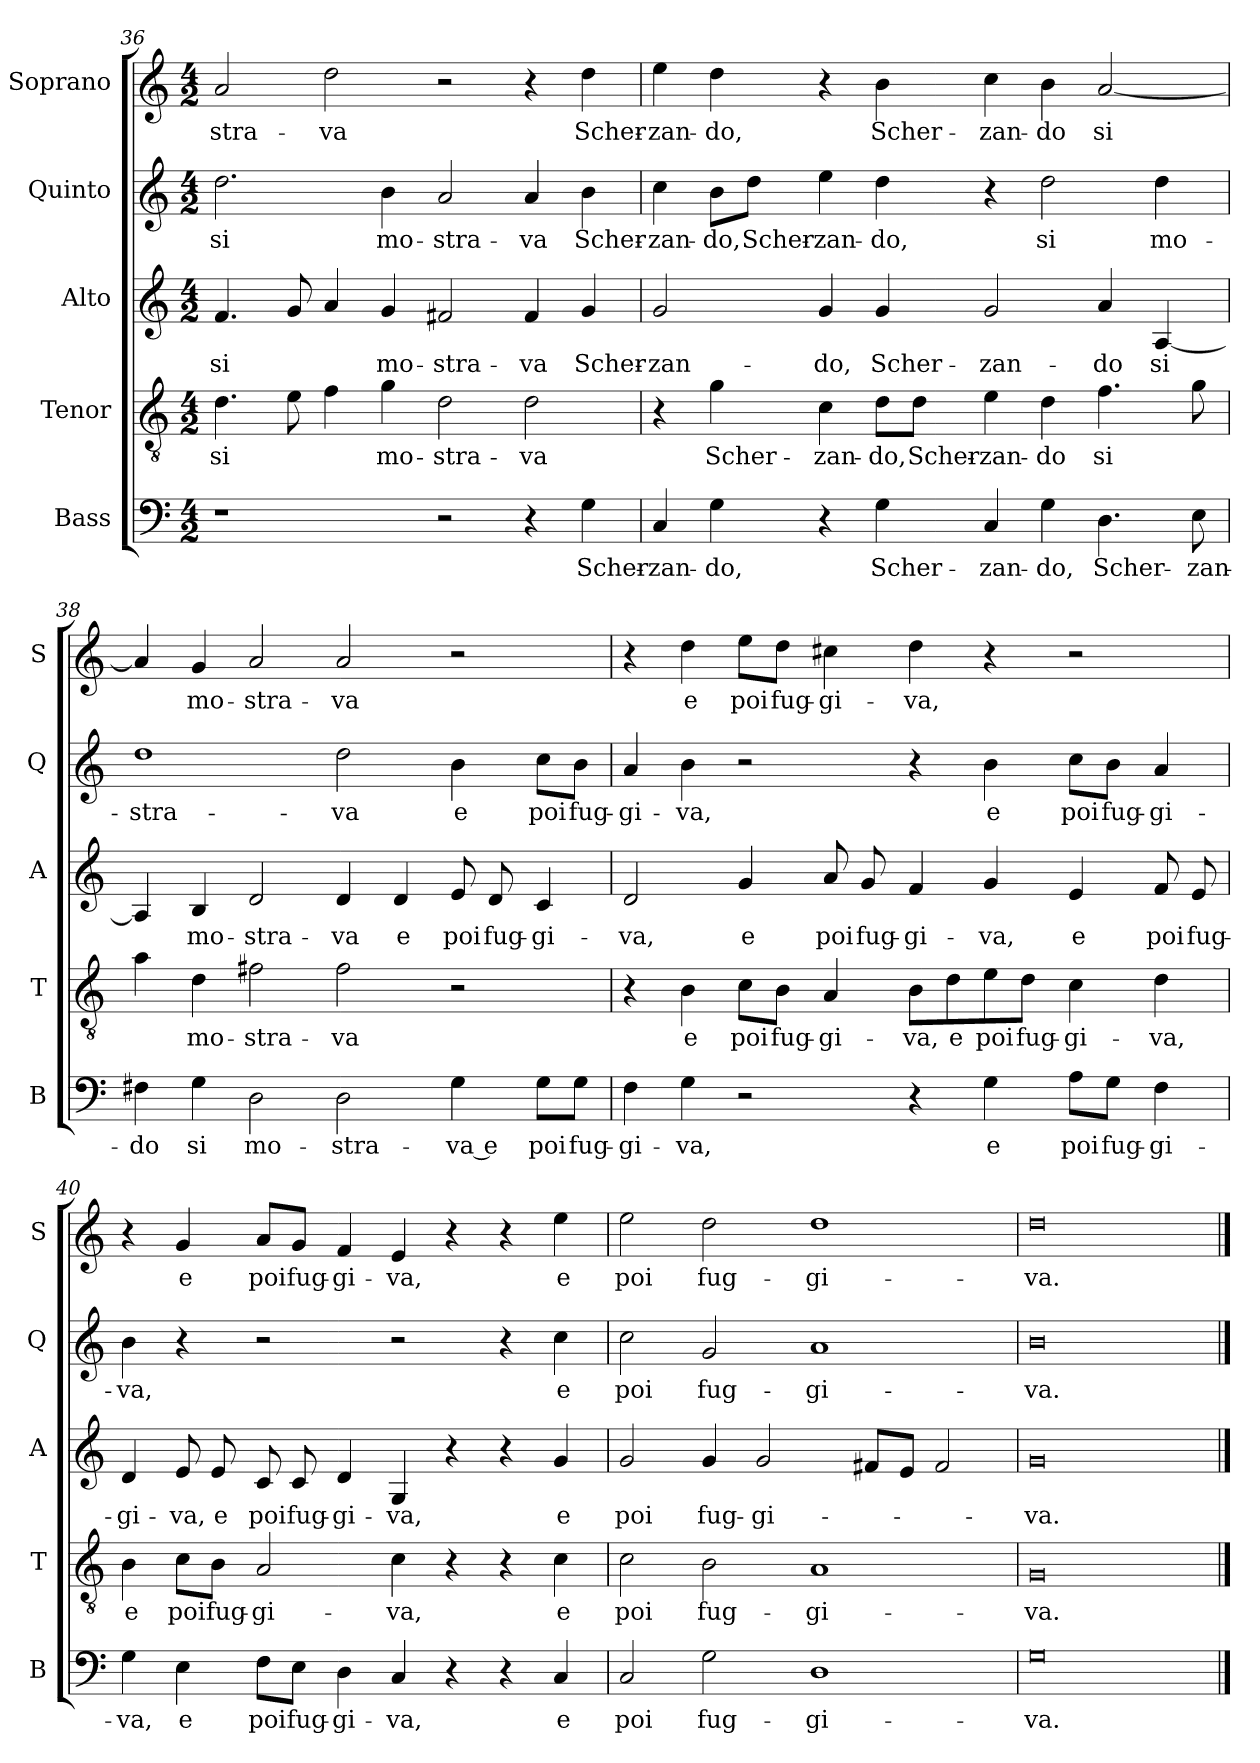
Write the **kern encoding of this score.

**kern	**text	**kern	**text	**kern	**text	**kern	**text	**kern	**text
*part5	*part5	*part4	*part4	*part3	*part3	*part2	*part2	*part1	*part1
*staff5	*staff5	*staff4	*staff4	*staff3	*staff3	*staff2	*staff2	*staff1	*staff1
*I"Bass	*	*I"Tenor	*	*I"Alto	*	*I"Quinto	*	*I"Soprano	*
*I'B	*	*I'T	*	*I'A	*	*I'Q	*	*I'S	*
*clefF4	*	*clefGv2	*	*clefG2	*	*clefG2	*	*clefG2	*
*k[]	*	*k[]	*	*k[]	*	*k[]	*	*k[]	*
*C:	*	*C:	*	*C:	*	*C:	*	*C:	*
*M4/2	*	*M4/2	*	*M4/2	*	*M4/2	*	*M4/2	*
=36	=36	=36	=36	=36	=36	=36	=36	=36	=36
!	!	!	!LO:LY:b	!	!LO:LY:b	!	!LO:LY:b	!	!LO:LY:b
1r	.	4.d\	si	4.f/	si	2.dd\	si	2a/	-stra-
.	.	8e\	.	8g/	.	.	.	.	.
!	!	!	!	!	!	!	!	!	!LO:LY:b
.	.	4f\	.	4a/	.	.	.	2dd\	-va
!	!	!	!LO:LY:b	!	!LO:LY:b	!	!LO:LY:b	!	!
.	.	4g\	mo-	4g/	mo-	4b\	mo-	.	.
!	!	!	!LO:LY:b	!	!LO:LY:b	!	!LO:LY:b	!	!
2r	.	2d\	-stra-	2f#X/	-stra-	2a/	-stra-	2r	.
!	!	!	!LO:LY:b	!	!LO:LY:b	!	!LO:LY:b	!	!
4r	.	2d\	-va	4f#/	-va	4a/	-va	4r	.
!	!LO:LY:b	!	!	!	!LO:LY:b	!	!LO:LY:b	!	!LO:LY:b
4G\	Scher-	.	.	4g/	Scher-	4b\	Scher-	4dd\	Scher-
!!LO:PB:g=z
=37	=37	=37	=37	=37	=37	=37	=37	=37	=37
!	!LO:LY:b	!	!	!	!LO:LY:b	!	!LO:LY:b	!	!LO:LY:b
4C/	-zan-	4r	.	2g/	-zan-	4cc\	-zan-	4ee\	-zan-
!	!LO:LY:b	!	!LO:LY:b	!	!	!	!LO:LY:b	!	!LO:LY:b
4G\	-do,	4g\	Scher-	.	.	8b\L	-do,	4dd\	-do,
!	!	!	!	!	!	!	!LO:LY:b	!	!
.	.	.	.	.	.	8dd\J	Scher-	.	.
!	!	!	!LO:LY:b	!	!LO:LY:b	!	!LO:LY:b	!	!
4r	.	4c\	-zan-	4g/	-do,	4ee\	-zan-	4r	.
!	!LO:LY:b	!	!LO:LY:b	!	!LO:LY:b	!	!LO:LY:b	!	!LO:LY:b
4G\	Scher-	8d\L	-do,	4g/	Scher-	4dd\	-do,	4b\	Scher-
!	!	!	!LO:LY:b	!	!	!	!	!	!
.	.	8d\J	Scher-	.	.	.	.	.	.
!	!LO:LY:b	!	!LO:LY:b	!	!LO:LY:b	!	!	!	!LO:LY:b
4C/	-zan-	4e\	-zan-	2g/	-zan-	4r	.	4cc\	-zan-
!	!LO:LY:b	!	!LO:LY:b	!	!	!	!LO:LY:b	!	!LO:LY:b
4G\	-do,	4d\	-do	.	.	2dd\	si	4b\	-do
!	!LO:LY:b	!	!LO:LY:b	!	!LO:LY:b	!	!	!	!LO:LY:b
4.D\	Scher-	4.f\	si	4a/	-do	.	.	[2a/	si
!	!	!	!	!	!LO:LY:b	!	!LO:LY:b	!	!
.	.	.	.	[4A/	si	4dd\	mo-	.	.
!	!LO:LY:b	!	!	!	!	!	!	!	!
8E\	-zan-	8g\	.	.	.	.	.	.	.
=38	=38	=38	=38	=38	=38	=38	=38	=38	=38
!	!LO:LY:b	!	!	!	!	!	!LO:LY:b	!	!
4F#X\	-do	4a\	.	4A/]	.	1dd	-stra-	4a/]	.
!	!LO:LY:b	!	!LO:LY:b	!	!LO:LY:b	!	!	!	!LO:LY:b
4G\	si	4d\	mo-	4B/	mo-	.	.	4g/	mo-
!	!LO:LY:b	!	!LO:LY:b	!	!LO:LY:b	!	!	!	!LO:LY:b
2D\	mo-	2f#X\	-stra-	2d/	-stra-	.	.	2a/	-stra-
!	!LO:LY:b	!	!LO:LY:b	!	!LO:LY:b	!	!LO:LY:b	!	!LO:LY:b
2D\	-stra-	2f#\	-va	4d/	-va	2dd\	-va	2a/	-va
!	!	!	!	!	!LO:LY:b	!	!	!	!
.	.	.	.	4d/	e	.	.	.	.
!	!LO:LY:b	!	!	!	!LO:LY:b	!	!LO:LY:b	!	!
4G\	-va e	2r	.	8e/	poi	4b\	e	2r	.
!	!	!	!	!	!LO:LY:b	!	!	!	!
.	.	.	.	8d/	fug-	.	.	.	.
!	!LO:LY:b	!	!	!	!LO:LY:b	!	!LO:LY:b	!	!
8G\L	poi	.	.	4c/	-gi-	8cc\L	poi	.	.
!	!LO:LY:b	!	!	!	!	!	!LO:LY:b	!	!
8G\J	fug-	.	.	.	.	8b\J	fug-	.	.
!!LO:LB:g=z
=39	=39	=39	=39	=39	=39	=39	=39	=39	=39
!	!LO:LY:b	!	!	!	!LO:LY:b	!	!LO:LY:b	!	!
4F\	-gi-	4r	.	2d/	-va,	4a/	-gi-	4r	.
!	!LO:LY:b	!	!LO:LY:b	!	!	!	!LO:LY:b	!	!LO:LY:b
4G\	-va,	4B\	e	.	.	4b\	-va,	4dd\	e
!	!	!	!LO:LY:b	!	!LO:LY:b	!	!	!	!LO:LY:b
2r	.	8c\L	poi	4g/	e	2r	.	8ee\L	poi
!	!	!	!LO:LY:b	!	!	!	!	!	!LO:LY:b
.	.	8B\J	fug-	.	.	.	.	8dd\J	fug-
!	!	!	!LO:LY:b	!	!LO:LY:b	!	!	!	!LO:LY:b
.	.	4A/	-gi-	8a/	poi	.	.	4cc#X\	-gi-
!	!	!	!	!	!LO:LY:b	!	!	!	!
.	.	.	.	8g/	fug-	.	.	.	.
!	!	!	!LO:LY:b	!	!LO:LY:b	!	!	!	!LO:LY:b
4r	.	8B\L	-va,	4f/	-gi-	4r	.	4dd\	-va,
!	!	!	!LO:LY:b	!	!	!	!	!	!
.	.	8d\	e	.	.	.	.	.	.
!	!LO:LY:b	!	!LO:LY:b	!	!LO:LY:b	!	!LO:LY:b	!	!
4G\	e	8e\	poi	4g/	-va,	4b\	e	4r	.
!	!	!	!LO:LY:b	!	!	!	!	!	!
.	.	8d\J	fug-	.	.	.	.	.	.
!	!LO:LY:b	!	!LO:LY:b	!	!LO:LY:b	!	!LO:LY:b	!	!
8A\L	poi	4c\	-gi-	4e/	e	8cc\L	poi	2r	.
!	!LO:LY:b	!	!	!	!	!	!LO:LY:b	!	!
8G\J	fug-	.	.	.	.	8b\J	fug-	.	.
!	!LO:LY:b	!	!LO:LY:b	!	!LO:LY:b	!	!LO:LY:b	!	!
4F\	-gi-	4d\	-va,	8f/	poi	4a/	-gi-	.	.
!	!	!	!	!	!LO:LY:b	!	!	!	!
.	.	.	.	8e/	fug-	.	.	.	.
=40	=40	=40	=40	=40	=40	=40	=40	=40	=40
!	!LO:LY:b	!	!LO:LY:b	!	!LO:LY:b	!	!LO:LY:b	!	!
4G\	-va,	4B\	e	4d/	-gi-	4b\	-va,	4r	.
!	!LO:LY:b	!	!LO:LY:b	!	!LO:LY:b	!	!	!	!LO:LY:b
4E\	e	8c\L	poi	8e/	-va,	4r	.	4g/	e
!	!	!	!LO:LY:b	!	!LO:LY:b	!	!	!	!
.	.	8B\J	fug-	8e/	e	.	.	.	.
!	!LO:LY:b	!	!LO:LY:b	!	!LO:LY:b	!	!	!	!LO:LY:b
8F\L	poi	2A/	-gi-	8c/	poi	2r	.	8a/L	poi
!	!LO:LY:b	!	!	!	!LO:LY:b	!	!	!	!LO:LY:b
8E\J	fug-	.	.	8c/	fug-	.	.	8g/J	fug-
!	!LO:LY:b	!	!	!	!LO:LY:b	!	!	!	!LO:LY:b
4D\	-gi-	.	.	4d/	-gi-	.	.	4f/	-gi-
!	!LO:LY:b	!	!LO:LY:b	!	!LO:LY:b	!	!	!	!LO:LY:b
4C/	-va,	4c\	-va,	4G/	-va,	2r	.	4e/	-va,
4r	.	4r	.	4r	.	.	.	4r	.
4r	.	4r	.	4r	.	4r	.	4r	.
!	!LO:LY:b	!	!LO:LY:b	!	!LO:LY:b	!	!LO:LY:b	!	!LO:LY:b
4C/	e	4c\	e	4g/	e	4cc\	e	4ee\	e
!!LO:LB:g=z
=41	=41	=41	=41	=41	=41	=41	=41	=41	=41
!	!LO:LY:b	!	!LO:LY:b	!	!LO:LY:b	!	!LO:LY:b	!	!LO:LY:b
2C/	poi	2c\	poi	2g/	poi	2cc\	poi	2ee\	poi
!	!LO:LY:b	!	!LO:LY:b	!	!LO:LY:b	!	!LO:LY:b	!	!LO:LY:b
2G\	fug-	2B\	fug-	4g/	fug-	2g/	fug-	2dd\	fug-
!	!	!	!	!	!LO:LY:b	!	!	!	!
.	.	.	.	2g/	-gi-	.	.	.	.
!	!LO:LY:b	!	!LO:LY:b	!	!	!	!LO:LY:b	!	!LO:LY:b
1D	-gi-	1A	-gi-	.	.	1a	-gi-	1dd	-gi-
.	.	.	.	8f#X/L	.	.	.	.	.
.	.	.	.	8e/J	.	.	.	.	.
.	.	.	.	2f#/	.	.	.	.	.
=42	=42	=42	=42	=42	=42	=42	=42	=42	=42
!	!LO:LY:b	!	!LO:LY:b	!	!LO:LY:b	!	!LO:LY:b	!	!LO:LY:b
0G	-va.	0G	-va.	0g	-va.	0b	-va.	0dd	-va.
==	==	==	==	==	==	==	==	==	==
*-	*-	*-	*-	*-	*-	*-	*-	*-	*-
